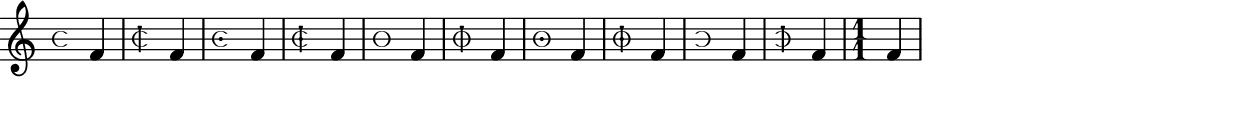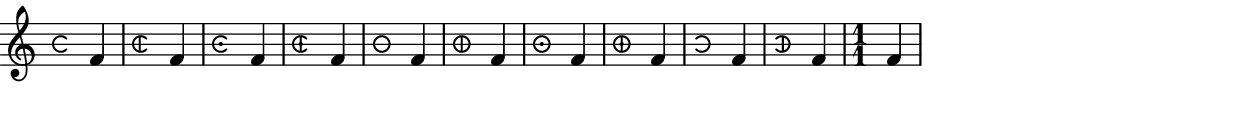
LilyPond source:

%% Generated by lilypond-book
%% Options: [exampleindent=10.16\mm,indent=0\mm,line-width=160\mm]
\include "lilypond-book-preamble.ly"


% ****************************************************************
% Start cut-&-pastable-section
% ****************************************************************

#(ly:set-option 'eps-box-padding 3.000000)



\paper {
  indent = 0\mm
  line-width = 160\mm
  % offset the left padding, also add 1mm as lilypond creates cropped
  % images with a little space on the right
  line-width = #(- line-width (* mm  3.000000) (* mm 1))
}

\layout {
  
}




% ****************************************************************
% ly snippet:
% ****************************************************************
\sourcefilename "/lilypond-2.24.3/input/regression/time-signature-mensural.ly"
\sourcefileline 0
\version "2.19.21"

\header {
  texidoc = "This test covers the mensural and neomensural time signature styles."
}

% N.B. It's strange that these warnings are doubled.
#(ly:expect-warning "Cannot find glyph timesig.mensural11")
#(ly:expect-warning "Cannot find glyph timesig.mensural11")
#(ly:expect-warning "Cannot find glyph timesig.neomensural11")
#(ly:expect-warning "Cannot find glyph timesig.neomensural11")

\layout { indent = 0 }

testMusic = \relative {
    \time 4/4 \partial 4 f'4
    \time 2/2 \partial 4 f4
    \time 6/4 \partial 4 f4
    \time 6/8 \partial 4 f4
    \time 3/2 \partial 4 f4
    \time 3/4 \partial 4 f4
    \time 9/4 \partial 4 f4
    \time 9/8 \partial 4 f4
    \time 4/8 \partial 4 f4
    \time 2/4 \partial 4 f4
    \time 1/1 \partial 4 f4
}

\new Staff {
    \override Staff.TimeSignature.break-visibility = ##(#f #t #t)
    \override Staff.TimeSignature.style = #'mensural
    \testMusic \break
    \override Staff.TimeSignature.style = #'neomensural
    \testMusic \break
}



% ****************************************************************
% end ly snippet
% ****************************************************************
